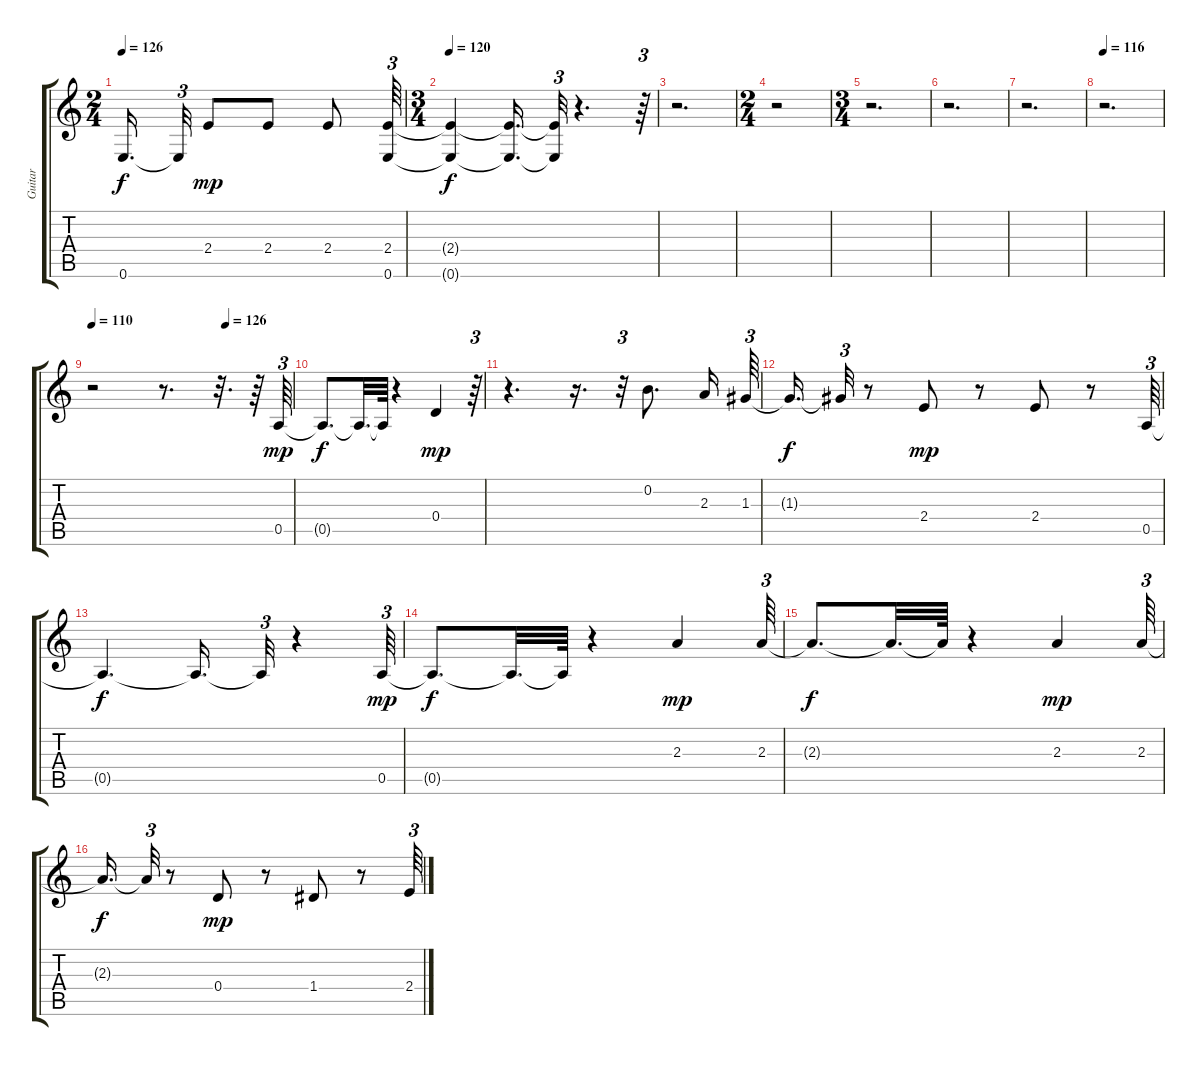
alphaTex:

\track ("Guitar" "Guitar") {instrument overdrivenguitar}
\staff {score tabs}
\tuning (E4 B3 G3 D3 A2 E2) {hide}
\ts (2 4)
\tempo 126
\clef g2
\ks c
0.6{t}.16{d dy f beam splitsecondary} 0.6{t}.32{tu (3 2)} 2.4.8{dy mp} 2.4.8 2.4.8 (2.4 0.6).64{tu (3 2)} |
\ts (3 4)
\tempo 120
(2.4{t} 0.6{t}).4{dy f} (2.4{t} 0.6{t}).16{d} (2.4{t} 0.6{t}).32{tu (3 2)} r.4{d} r.64{tu (3 2)} |
r.2{d} |
\ts (2 4)
r.2 |
\ts (3 4)
r.2{d} |
r.2{d} |
r.2{d} |
\tempo 116
r.2{d} |
\tempo 110
\tempo (126 0.6666666666666666)
r.2 r.8{d} r.32{d} r.64 0.5.64{tu (3 2) dy mp} |
0.5{t}.8{d dy f} 0.5{t}.32{d} 0.5{t}.64 r.4 0.4.4{dy mp} r.64{tu (3 2)} |
r.4{d} r.16{d} r.32{tu (3 2)} 0.2.8{d} 2.3.16 1.3.64{tu (3 2)} |
1.3{t}.16{d dy f} 1.3{t}.32{tu (3 2)} r.8 2.4.8{dy mp} r.8 2.4.8 r.8 0.5.64{tu (3 2)} |
0.5{t}.4{d dy f} 0.5{t}.16{d} 0.5{t}.32{tu (3 2)} r.4 0.5.64{tu (3 2) dy mp} |
0.5{t}.8{d dy f} 0.5{t}.32{d} 0.5{t}.64 r.4 2.3.4{dy mp} 2.3.64{tu (3 2)} |
2.3{t}.8{d dy f} 2.3{t}.32{d} 2.3{t}.64 r.4 2.3.4{dy mp} 2.3.64{tu (3 2)} |
2.3{t}.16{d dy f} 2.3{t}.32{tu (3 2)} r.8 0.4.8{dy mp} r.8 1.4.8 r.8 2.4.64{tu (3 2)}
